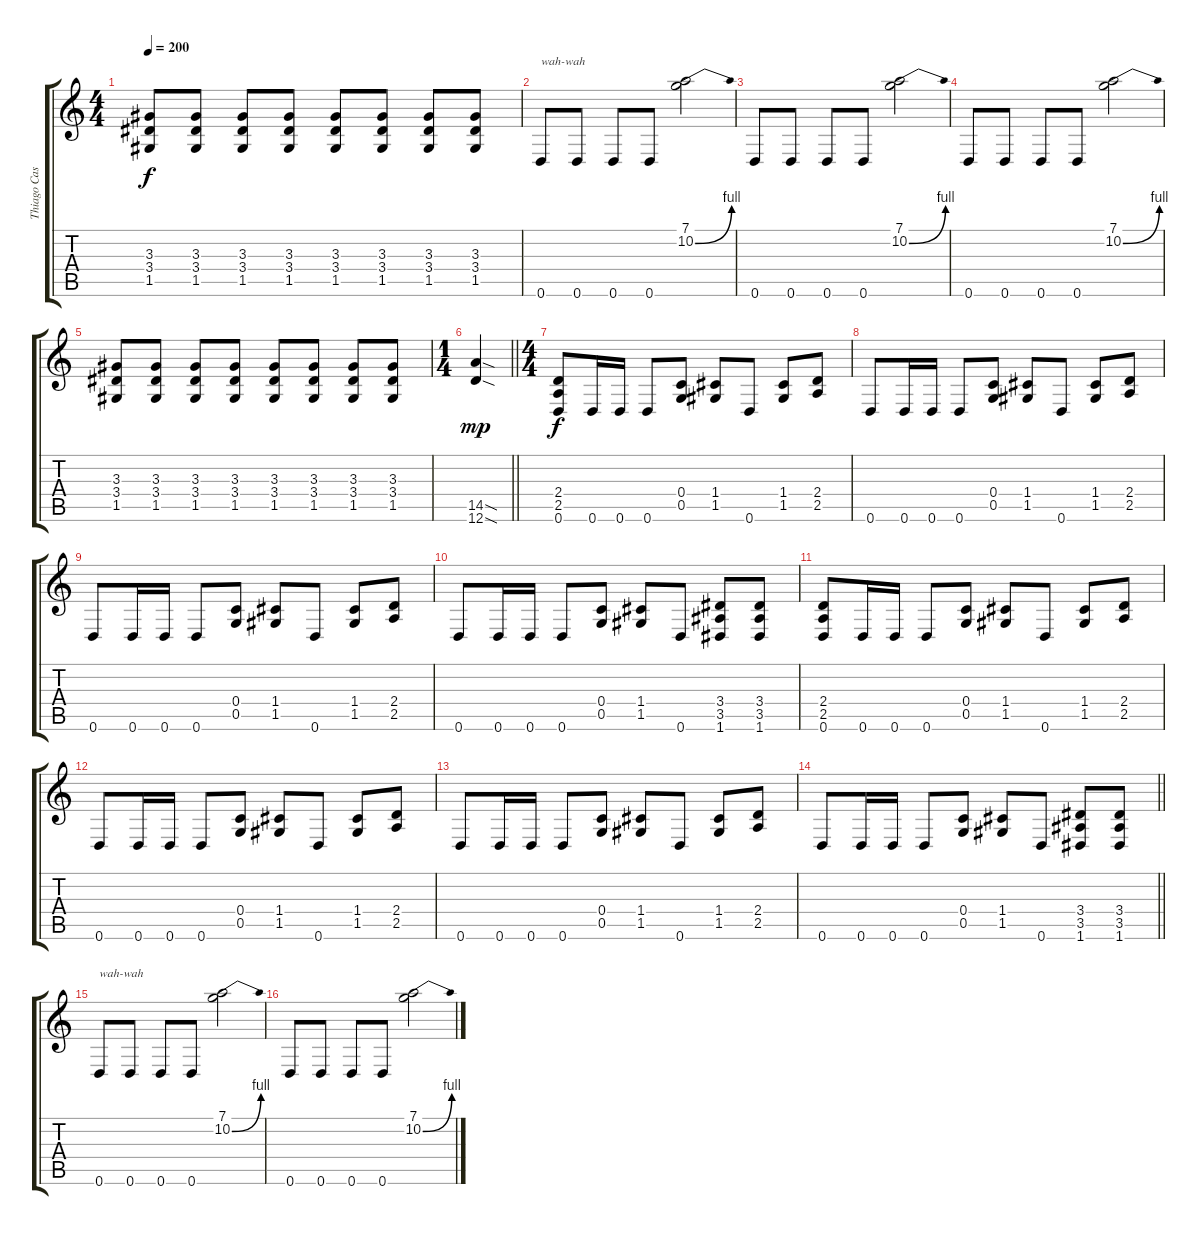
\track ("Thiago Castro" "Thiago Cas") {instrument distortionguitar}
\staff {score tabs}
\tuning (D4 A3 F3 C3 G2 D2) {hide}
\ts (4 4)
\tempo 200
\clef g2
\ks c
(3.3 3.4 1.5).8{dy f} (3.3 3.4 1.5).8 (3.3 3.4 1.5).8 (3.3 3.4 1.5).8 (3.3 3.4 1.5).8 (3.3 3.4 1.5).8 (3.3 3.4 1.5).8 (3.3 3.4 1.5).8 |
0.6.8{txt "wah-wah"} 0.6.8 0.6.8 0.6.8 (7.1 10.2{be (bend 0 0 60 4)}).2 |
0.6.8 0.6.8 0.6.8 0.6.8 (7.1 10.2{be (bend 0 0 60 4)}).2 |
0.6.8 0.6.8 0.6.8 0.6.8 (7.1 10.2{be (bend 0 0 60 4)}).2 |
(3.3 3.4 1.5).8 (3.3 3.4 1.5).8 (3.3 3.4 1.5).8 (3.3 3.4 1.5).8 (3.3 3.4 1.5).8 (3.3 3.4 1.5).8 (3.3 3.4 1.5).8 (3.3 3.4 1.5).8 |
\ts (1 4)
\barLineRight lightlight
(14.5{sod} 12.6{sod}).4{dy mp} |
\ts (4 4)
(2.4 2.5 0.6).8{dy f} 0.6.16 0.6.16 0.6.8 (0.4 0.5).8 (1.4 1.5).8 0.6.8 (1.4 1.5).8 (2.4 2.5).8 |
0.6.8 0.6.16 0.6.16 0.6.8 (0.4 0.5).8 (1.4 1.5).8 0.6.8 (1.4 1.5).8 (2.4 2.5).8 |
0.6.8 0.6.16 0.6.16 0.6.8 (0.4 0.5).8 (1.4 1.5).8 0.6.8 (1.4 1.5).8 (2.4 2.5).8 |
0.6.8 0.6.16 0.6.16 0.6.8 (0.4 0.5).8 (1.4 1.5).8 0.6.8 (3.4 3.5 1.6).8 (3.4 3.5 1.6).8 |
(2.4 2.5 0.6).8 0.6.16 0.6.16 0.6.8 (0.4 0.5).8 (1.4 1.5).8 0.6.8 (1.4 1.5).8 (2.4 2.5).8 |
0.6.8 0.6.16 0.6.16 0.6.8 (0.4 0.5).8 (1.4 1.5).8 0.6.8 (1.4 1.5).8 (2.4 2.5).8 |
0.6.8 0.6.16 0.6.16 0.6.8 (0.4 0.5).8 (1.4 1.5).8 0.6.8 (1.4 1.5).8 (2.4 2.5).8 |
\barLineRight lightlight
0.6.8 0.6.16 0.6.16 0.6.8 (0.4 0.5).8 (1.4 1.5).8 0.6.8 (3.4 3.5 1.6).8 (3.4 3.5 1.6).8 |
0.6.8{txt "wah-wah"} 0.6.8 0.6.8 0.6.8 (7.1 10.2{be (bend 0 0 60 4)}).2 |
0.6.8 0.6.8 0.6.8 0.6.8 (7.1 10.2{be (bend 0 0 60 4)}).2
